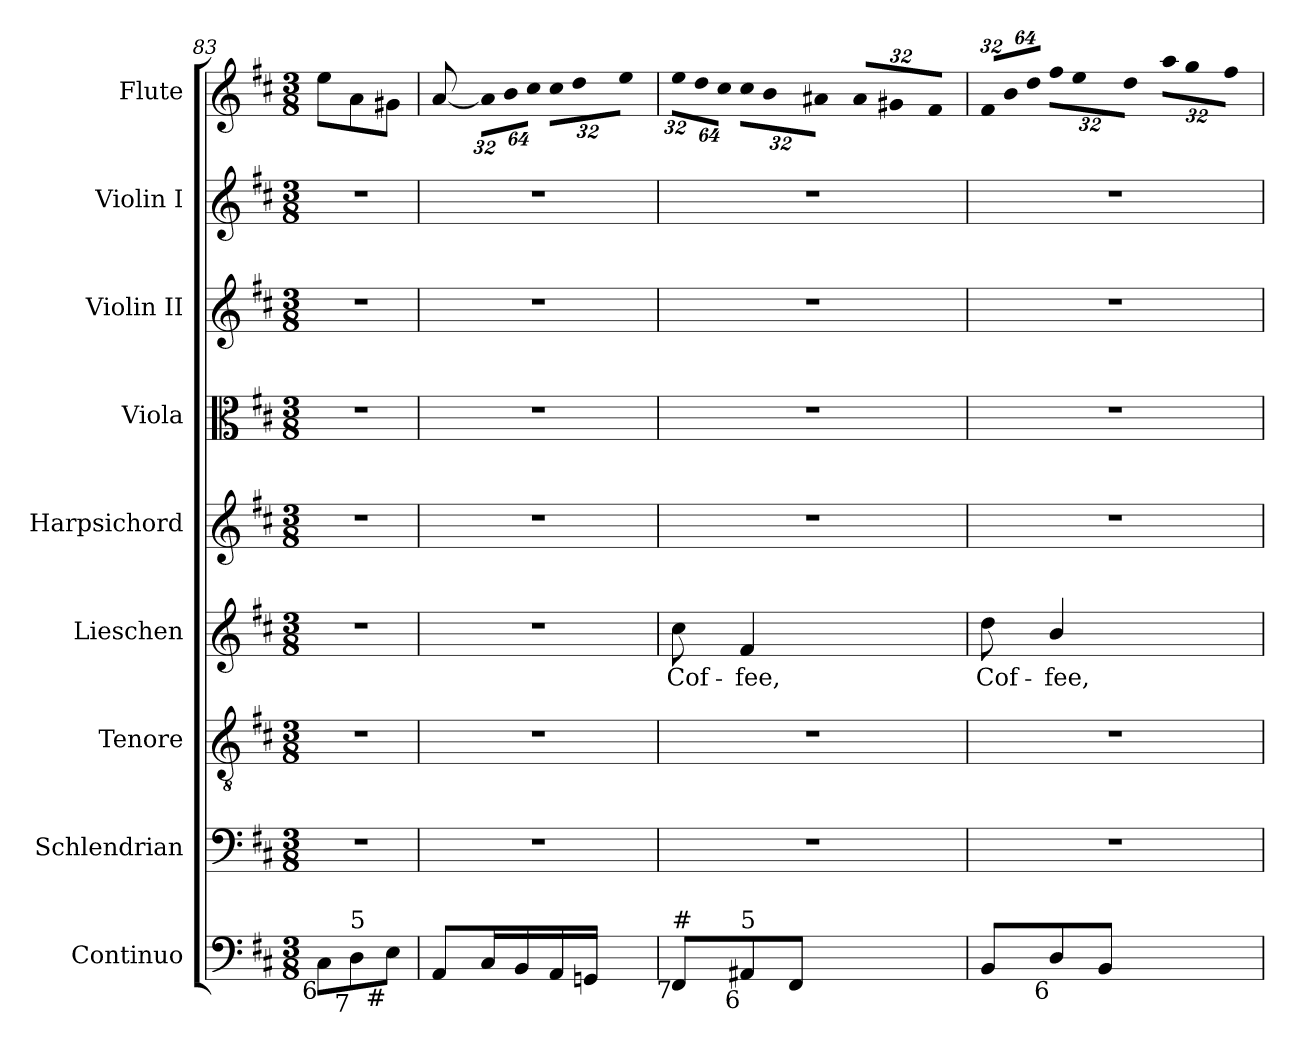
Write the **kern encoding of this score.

**kern	**kern	**kern	**kern	**text	**kern	**kern	**kern	**kern	**kern
*part9	*part8	*part7	*part6	*part6	*part5	*part4	*part3	*part2	*part1
*staff9	*staff8	*staff7	*staff6	*staff6	*staff5	*staff4	*staff3	*staff2	*staff1
*I"Continuo	*I"Schlendrian	*I"Tenore	*I"Lieschen	*	*I"Harpsichord	*I"Viola	*I"Violin II	*I"Violin I	*I"Flute
*I'Continuo	*I'Schlendrian	*I'Tenore	*I'Lieschen	*	*	*I'Viola	*	*	*
*clefF4	*clefF4	*clefGv2	*clefG2	*	*clefG2	*clefC3	*clefG2	*clefG2	*clefG2
*	*	*ITrd7c12	*	*	*	*	*	*	*
*k[f#c#]	*k[f#c#]	*k[f#c#]	*k[f#c#]	*	*k[f#c#]	*k[f#c#]	*k[f#c#]	*k[f#c#]	*k[f#c#]
*D:	*D:	*D:	*D:	*	*D:	*D:	*D:	*D:	*D:
*M3/8	*M3/8	*M3/8	*M3/8	*	*M3/8	*M3/8	*M3/8	*M3/8	*M3/8
=83	=83	=83	=83	=83	=83	=83	=83	=83	=83
!LO:TX:b:rj:t=6	!	!	!	!	!	!	!	!	!
!	!LO:N:vis=1	!LO:N:vis=1	!LO:N:vis=1	!	!LO:N:vis=1	!LO:N:vis=1	!LO:N:vis=1	!LO:N:vis=1	!
8C#i\L	4.r	4.r	4.r	.	4.r	4.r	4.r	4.r	8eei\L
!LO:TX:b:rj:t=7	!	!	!	!	!	!	!	!	!
!LO:TX:t=5	!	!	!	!	!	!	!	!	!
8Di\	.	.	.	.	.	.	.	.	8ai\
!LO:TX:b:rj:t=#	!	!	!	!	!	!	!	!	!
8Ei\J	.	.	.	.	.	.	.	.	8g#Xi\J
=84	=84	=84	=84	=84	=84	=84	=84	=84	=84
!	!LO:N:vis=1	!LO:N:vis=1	!LO:N:vis=1	!	!LO:N:vis=1	!LO:N:vis=1	!LO:N:vis=1	!LO:N:vis=1	!
8AAi/L	4.r	4.r	4.r	.	4.r	4.r	4.r	4.r	[8ai/
*	*	*	*	*	*	*	*	*	*Xbrackettup
!	!	!	!	!	!	!	!	!	!LO:N:vis=16
16C#i/L	.	.	.	.	.	.	.	.	512%21ai\LL]
!	!	!	!	!	!	!	!	!	!LO:N:vis=16
.	.	.	.	.	.	.	.	.	1024%43bi\
16BBi/	.	.	.	.	.	.	.	.	.
!	!	!	!	!	!	!	!	!	!LO:N:vis=16
.	.	.	.	.	.	.	.	.	1024%43cc#i\JJ
!	!	!	!	!	!	!	!	!	!LO:N:vis=16
16AAi/	.	.	.	.	.	.	.	.	512%21cc#i\LL
!	!	!	!	!	!	!	!	!	!LO:N:vis=16
.	.	.	.	.	.	.	.	.	1024%43ddi\
16GGni/JJ	.	.	.	.	.	.	.	.	.
!	!	!	!	!	!	!	!	!	!LO:N:vis=16
.	.	.	.	.	.	.	.	.	1024%43eei\JJ
=85	=85	=85	=85	=85	=85	=85	=85	=85	=85
!	!LO:N:vis=1	!LO:N:vis=1	!	!	!	!	!	!	!
!LO:TX:b:rj:t=7	!	!	!	!	!	!	!	!	!
!LO:TX:t=#	!	!	!	!	!	!	!	!	!
!	!	!	!	!LO:LY:b:color=#000000	!LO:N:vis=1	!LO:N:vis=1	!LO:N:vis=1	!LO:N:vis=1	!LO:N:vis=16
8FF#i/L	4.r	4.r	8cc#i\	Cof-	4.r	4.r	4.r	4.r	512%21eei\LL
!	!	!	!	!	!	!	!	!	!LO:N:vis=16
.	.	.	.	.	.	.	.	.	1024%43ddi\
!	!	!	!	!	!	!	!	!	!LO:N:vis=16
.	.	.	.	.	.	.	.	.	1024%43cc#i\JJ
!LO:TX:b:rj:t=6	!	!	!	!	!	!	!	!	!
!LO:TX:t=5	!	!	!	!	!	!	!	!	!
!	!	!	!	!LO:LY:b:color=#000000	!	!	!	!	!LO:N:vis=16
8AA#Xi/	.	.	4f#i/	-fee,	.	.	.	.	512%21cc#i\LL
!	!	!	!	!	!	!	!	!	!LO:N:vis=16
.	.	.	.	.	.	.	.	.	1024%43bi\
!	!	!	!	!	!	!	!	!	!LO:N:vis=16
.	.	.	.	.	.	.	.	.	1024%43a#Xi\JJ
!	!	!	!	!	!	!	!	!	!LO:N:vis=16
8FF#i/J	.	.	.	.	.	.	.	.	512%21a#i/LL
!	!	!	!	!	!	!	!	!	!LO:N:vis=16
.	.	.	.	.	.	.	.	.	1024%43g#Xi/
!	!	!	!	!	!	!	!	!	!LO:N:vis=16
.	.	.	.	.	.	.	.	.	1024%43f#i/JJ
=86	=86	=86	=86	=86	=86	=86	=86	=86	=86
!	!LO:N:vis=1	!LO:N:vis=1	!	!	!	!	!	!	!
!	!	!	!	!LO:LY:b:color=#000000	!LO:N:vis=1	!LO:N:vis=1	!LO:N:vis=1	!LO:N:vis=1	!LO:N:vis=16
8BBi/L	4.r	4.r	8ddi\	Cof-	4.r	4.r	4.r	4.r	512%21f#i/LL
!	!	!	!	!	!	!	!	!	!LO:N:vis=16
.	.	.	.	.	.	.	.	.	1024%43bi/
!	!	!	!	!	!	!	!	!	!LO:N:vis=16
.	.	.	.	.	.	.	.	.	1024%43ddi/JJ
!LO:TX:b:rj:t=6	!	!	!	!	!	!	!	!	!
!	!	!	!	!LO:LY:b:color=#000000	!	!	!	!	!LO:N:vis=16
8Di/	.	.	4bi/	-fee,	.	.	.	.	512%21ff#i\LL
!	!	!	!	!	!	!	!	!	!LO:N:vis=16
.	.	.	.	.	.	.	.	.	1024%43eei\
!	!	!	!	!	!	!	!	!	!LO:N:vis=16
.	.	.	.	.	.	.	.	.	1024%43ddi\JJ
!	!	!	!	!	!	!	!	!	!LO:N:vis=16
8BBi/J	.	.	.	.	.	.	.	.	512%21aai\LL
!	!	!	!	!	!	!	!	!	!LO:N:vis=16
.	.	.	.	.	.	.	.	.	1024%43ggi\
!	!	!	!	!	!	!	!	!	!LO:N:vis=16
.	.	.	.	.	.	.	.	.	1024%43ff#i\JJ
=	=	=	=	=	=	=	=	=	=
*-	*-	*-	*-	*-	*-	*-	*-	*-	*-
